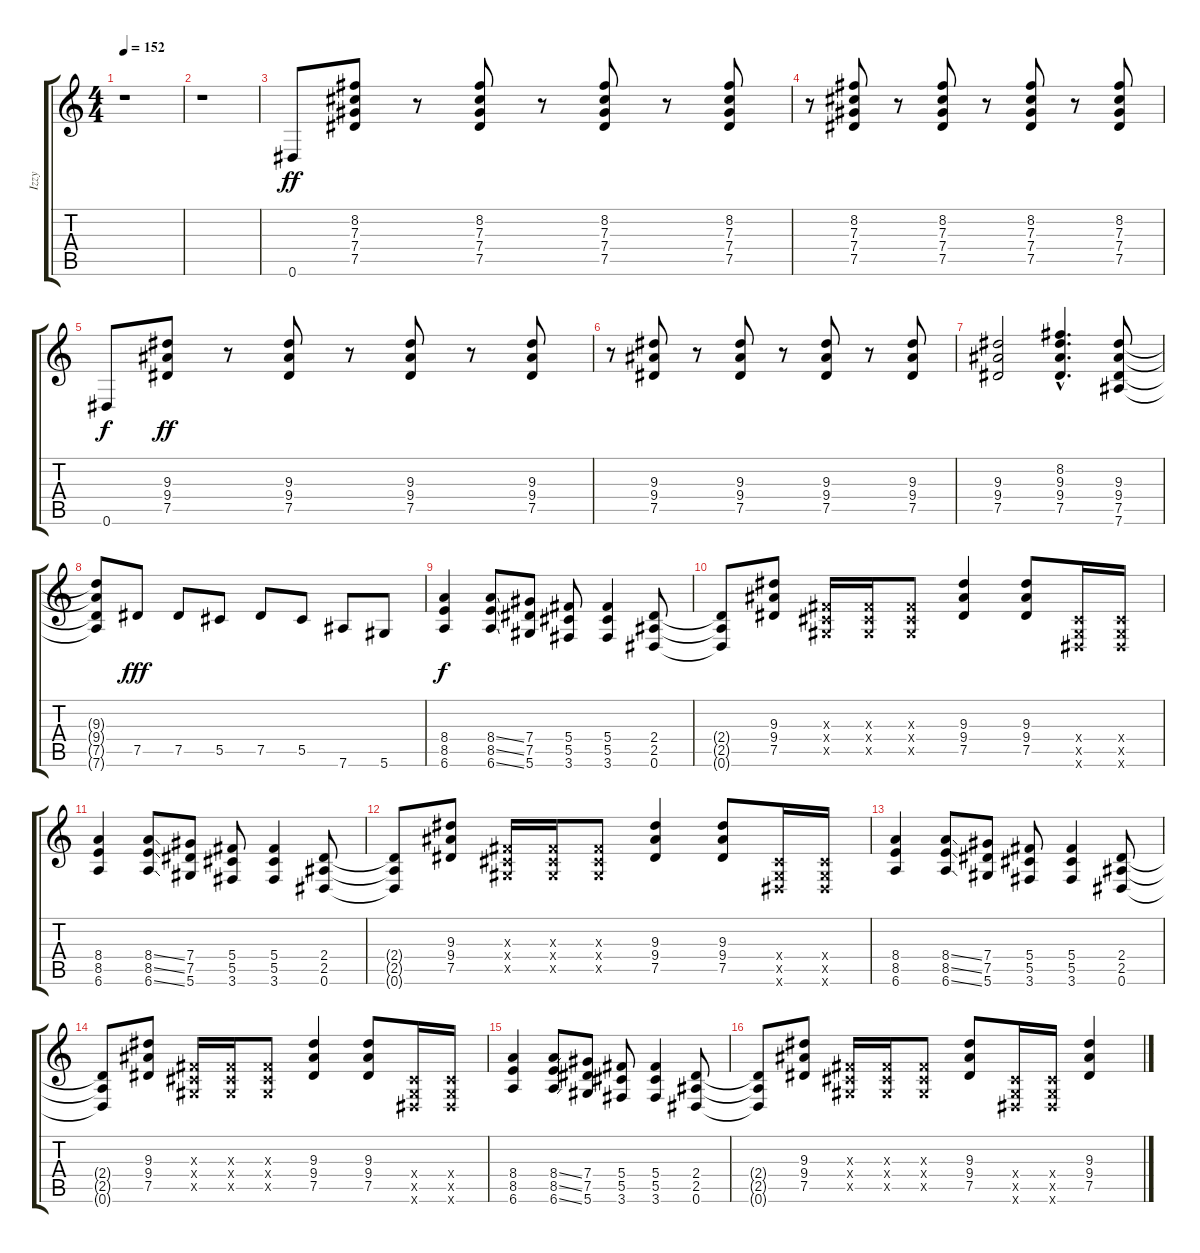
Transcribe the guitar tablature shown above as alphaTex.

\track ("Izzy" "Izzy") {instrument distortionguitar}
\staff {score tabs}
\tuning (Eb4 Bb3 Gb3 Db3 Ab2 Eb2) {hide}
\ts (4 4)
\tempo 152
\clef g2
\ks c
r.1{dy ff instrument distortionguitar} |
r.1 |
0.6.8 (8.2 7.3 7.4 7.5).8 r.8 (8.2 7.3 7.4 7.5).8 r.8 (8.2 7.3 7.4 7.5).8 r.8 (8.2 7.3 7.4 7.5).8 |
r.8 (8.2 7.3 7.4 7.5).8 r.8 (8.2 7.3 7.4 7.5).8 r.8 (8.2 7.3 7.4 7.5).8 r.8 (8.2 7.3 7.4 7.5).8 |
0.6.8{dy f} (9.3 9.4 7.5).8{dy ff} r.8 (9.3 9.4 7.5).8 r.8 (9.3 9.4 7.5).8 r.8 (9.3 9.4 7.5).8 |
r.8 (9.3 9.4 7.5).8 r.8 (9.3 9.4 7.5).8 r.8 (9.3 9.4 7.5).8 r.8 (9.3 9.4 7.5).8 |
(9.3 9.4 7.5).2 (8.2{hac} 9.3{hac} 9.4{hac} 7.5{hac}).4{d} (9.3 9.4 7.5 7.6).8 |
(9.3{t} 9.4{t} 7.5{t} 7.6{t}).8 7.5.8{dy fff} 7.5.8 5.5.8 7.5.8 5.5.8 7.6.8 5.6.8 |
(8.4 8.5 6.6).4{dy f} (8.4{ss} 8.5{ss} 6.6{ss}).8 (7.4 7.5 5.6).8 (5.4 5.5 3.6).8 (5.4 5.5 3.6).4 (2.4 2.5 0.6).8 |
(2.4{t} 2.5{t} 0.6{t}).8 (9.3 9.4 7.5).8 (0.3{x} 0.4{x} 0.5{x}).16 (0.3{x} 0.4{x} 0.5{x}).16 (0.3{x} 0.4{x} 0.5{x}).8 (9.3 9.4 7.5).4 (9.3 9.4 7.5).8 (0.4{x} 0.5{x} 0.6{x}).16 (0.4{x} 0.5{x} 0.6{x}).16 |
(8.4 8.5 6.6).4 (8.4{ss} 8.5{ss} 6.6{ss}).8 (7.4 7.5 5.6).8 (5.4 5.5 3.6).8 (5.4 5.5 3.6).4 (2.4 2.5 0.6).8 |
(2.4{t} 2.5{t} 0.6{t}).8 (9.3 9.4 7.5).8 (0.3{x} 0.4{x} 0.5{x}).16 (0.3{x} 0.4{x} 0.5{x}).16 (0.3{x} 0.4{x} 0.5{x}).8 (9.3 9.4 7.5).4 (9.3 9.4 7.5).8 (0.4{x} 0.5{x} 0.6{x}).16 (0.4{x} 0.5{x} 0.6{x}).16 |
(8.4 8.5 6.6).4 (8.4{ss} 8.5{ss} 6.6{ss}).8 (7.4 7.5 5.6).8 (5.4 5.5 3.6).8 (5.4 5.5 3.6).4 (2.4 2.5 0.6).8 |
(2.4{t} 2.5{t} 0.6{t}).8 (9.3 9.4 7.5).8 (0.3{x} 0.4{x} 0.5{x}).16 (0.3{x} 0.4{x} 0.5{x}).16 (0.3{x} 0.4{x} 0.5{x}).8 (9.3 9.4 7.5).4 (9.3 9.4 7.5).8 (0.4{x} 0.5{x} 0.6{x}).16 (0.4{x} 0.5{x} 0.6{x}).16 |
(8.4 8.5 6.6).4 (8.4{ss} 8.5{ss} 6.6{ss}).8 (7.4 7.5 5.6).8 (5.4 5.5 3.6).8 (5.4 5.5 3.6).4 (2.4 2.5 0.6).8 |
(2.4{t} 2.5{t} 0.6{t}).8 (9.3 9.4 7.5).8 (0.3{x} 0.4{x} 0.5{x}).16 (0.3{x} 0.4{x} 0.5{x}).16 (0.3{x} 0.4{x} 0.5{x}).8 (9.3 9.4 7.5).8 (0.4{x} 0.5{x} 0.6{x}).16 (0.4{x} 0.5{x} 0.6{x}).16 (9.3 9.4 7.5).4
